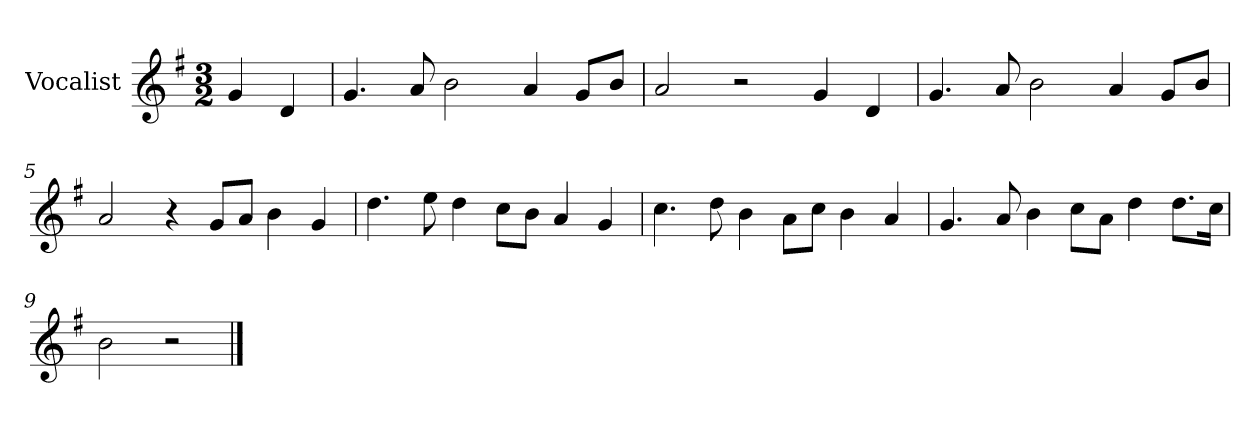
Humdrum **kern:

**kern
*part1
*staff1
*I"Vocalist
*k[f#]
*G:
*M3/2
=1
4g
4d
=2
4.g
8a
2b
4a
8gL
8bJ
=3
2a
2r
4g
4d
=4
4.g
8a
2b
4a
8gL
8bJ
=5
2a
4r
8gL
8aJ
4b
4g
=6
4.dd
8ee
4dd
8ccL
8bJ
4a
4g
=7
4.cc
8dd
4b
8aL
8ccJ
4b
4a
=8
4.g
8a
4b
8ccL
8aJ
4dd
8.ddL
16ccJk
=9
2b
2r
==
*-
